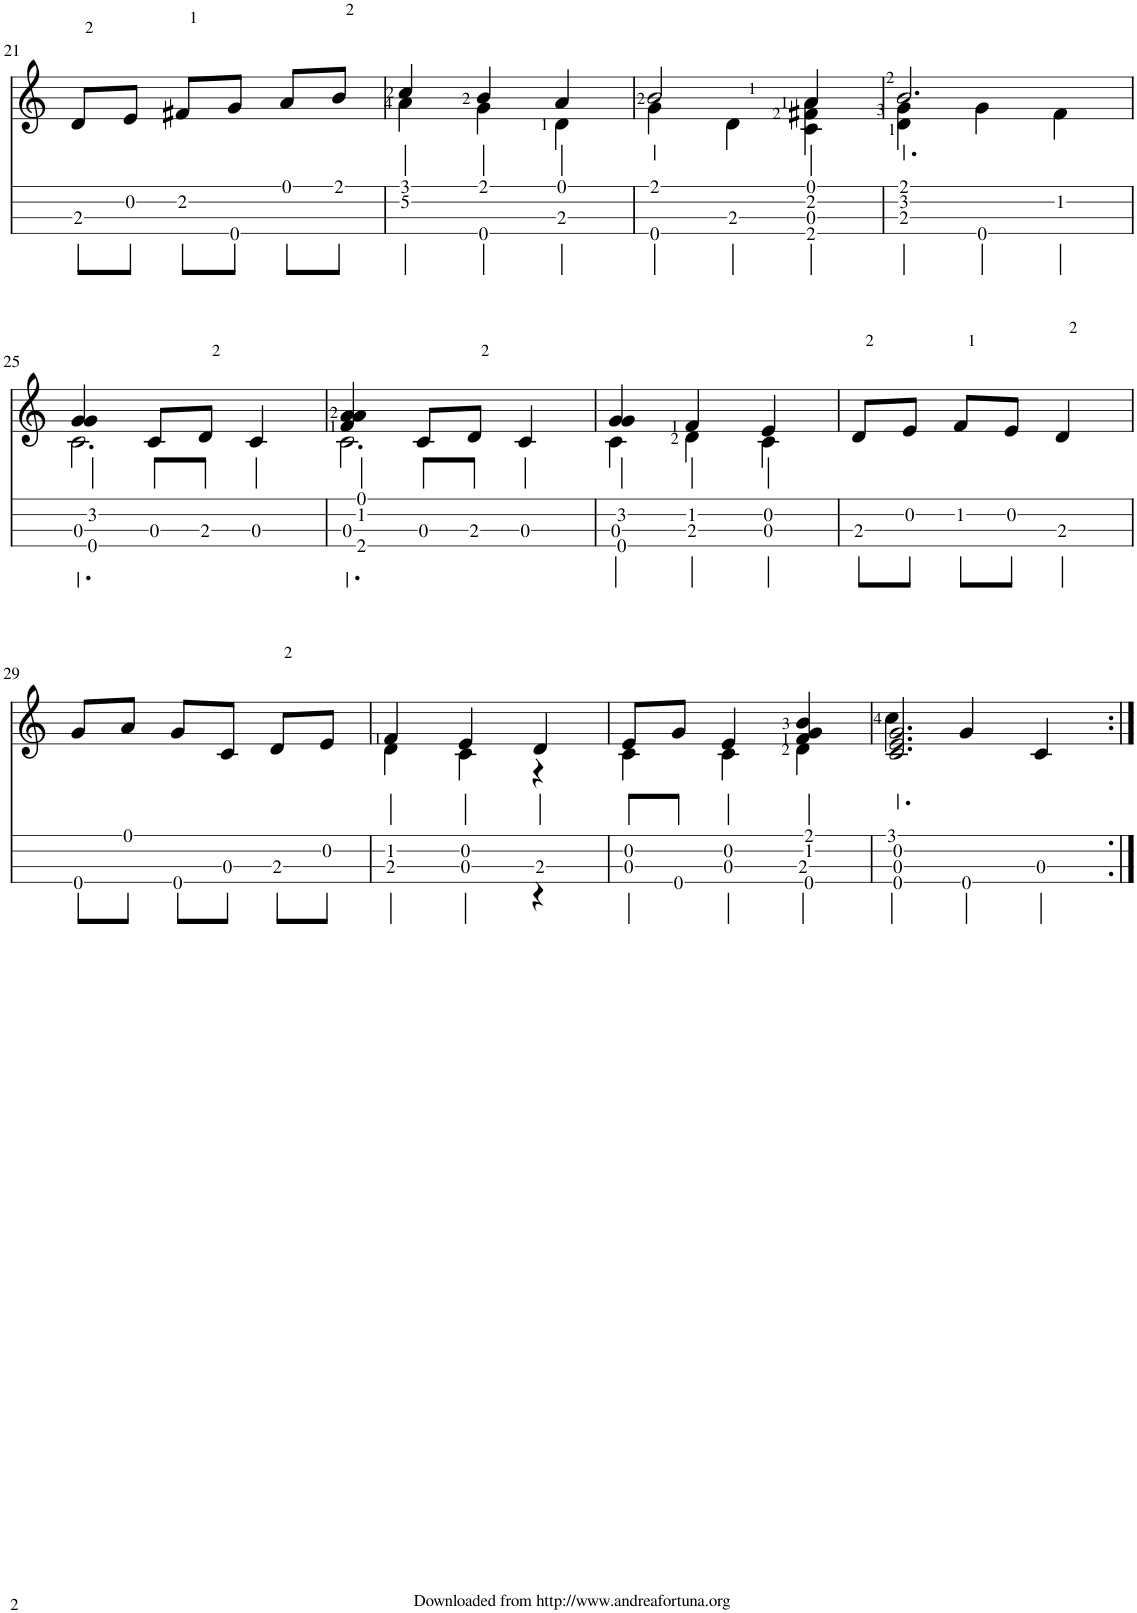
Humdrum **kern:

**kern	**kern
*part1	*part1
*staff2	*staff1
*I"Ukulele	*
*I'Uk.	*
!!LO:PB:g=z
*	*clefG2
*k[]	*k[]
*M3/4	*M3/4
=21	=21
8d\L	8d/L
8e\J	8e/J
8f#\L	8f#X/L
8g\J	8g/J
8a\L	8a/L
8b\J	8b/J
=22	=22
*^	*^
4cc/	4a\	4cc/	4a\
4b/	4g\	4b/	4g\
4a/	4d\	4a/	4d\
=23	=23	=23	=23
2b/	4g\	2b/	4g\
.	4d\	.	4d\
4a/	4a\ 4c\ 4f#X\	4a/	4c\ 4f#X\ 4a\
=24	=24	=24	=24
2.b/	4d\ 4g\	2.b/	4d\ 4g\
.	4g\	.	4g\
.	4f\	.	4f\
!!LO:LB:g=z	!!
=25	=25	=25	=25
4g/ 4g/	2.c\	4g/ 4g/	2.c\
8c/L	.	8c/L	.
8d/J	.	8d/J	.
4c/	.	4c/	.
=26	=26	=26	=26
4a/ 4f/ 4a/	2.c\	4f/ 4a/ 4a/	2.c\
8c/L	.	8c/L	.
8d/J	.	8d/J	.
4c/	.	4c/	.
=27	=27	=27	=27
4g/ 4g/	4c\	4g/ 4g/	4c\
4f/	4d\	4f/	4d\
4e/	4c\	4e/	4c\
*v	*v	*	*
*	*v	*v
=28	=28
8d\L	8d/L
8e\J	8e/J
8f\L	8f/L
8e\J	8e/J
4d\	4d/
!!LO:LB:g=z
=29	=29
8g\L	8g/L
8a\J	8a/J
8g\L	8g/L
8c\J	8c/J
8d\L	8d/L
8e\J	8e/J
=30	=30
*^	*^
4f/	4d\	4f/	4d\
4e/	4c\	4e/	4c\
4d/	4r	4d/	4r
=31	=31	=31	=31
8e/L	4c\	8e/L	4c\
8g/J	.	8g/J	.
4e/	4c\	4e/	4c\
4g/ 4f/ 4b/	4d\	4f/ 4g/ 4b/	4d\
=32	=32	=32	=32
2.g/ 2.c/ 2.e/	4cc\	2.c/ 2.e/ 2.g/	4cc\
.	4g\	.	4g/
.	4c\	.	4c/
*v	*v	*	*
*	*v	*v
=:|!	=:|!
*-	*-
